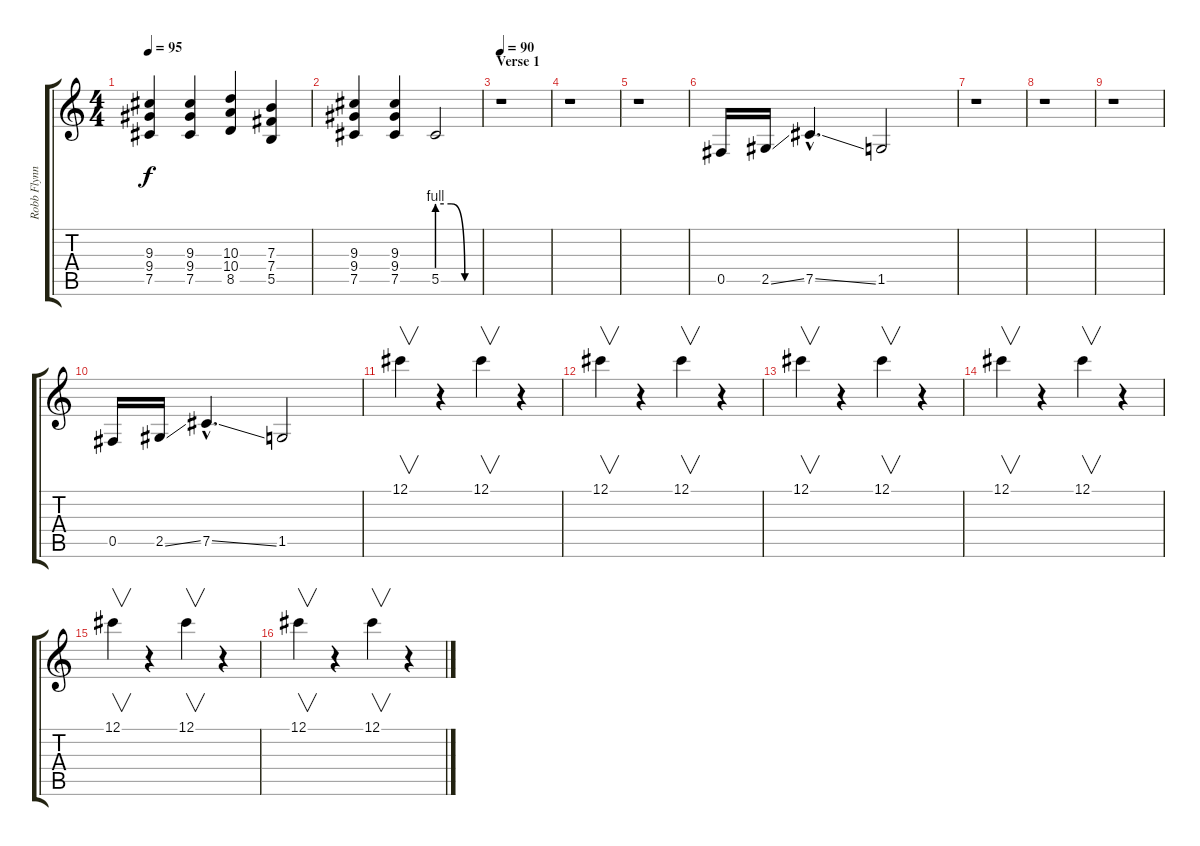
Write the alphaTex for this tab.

\track ("Robb Flynn - Guitar" "Robb Flynn") {instrument distortionguitar}
\staff {score tabs}
\tuning (Db4 Ab3 E3 B2 Gb2 B1) {hide}
\ts (4 4)
\tempo 95
\clef g2
\ks c
(9.3 9.4 7.5).4{dy f volume 12 balance 10 instrument overdrivenguitar} (9.3 9.4 7.5).4 (10.3 10.4 8.5).4 (7.3 7.4 5.5).4 |
(9.3 9.4 7.5).4 (9.3 9.4 7.5).4 5.5{be (custom 0 4 20 4 40 0 60 0)}.2 |
\section ("" "Verse 1")
\tempo 90
r.1{volume 12 balance 10 instrument electricguitarjazz} |
r.1 |
r.1 |
0.5.16{volume 12 balance 10 instrument electricguitarjazz} 2.5{ss}.16 7.5{ss hac}.4{d} 1.5.2 |
r.1 |
r.1 |
r.1 |
0.5.16{volume 12 balance 10 instrument electricguitarjazz} 2.5{ss}.16 7.5{ss hac}.4{d} 1.5.2 |
12.1.4{v volume 12 balance 12 instrument distortionguitar} r.4 12.1.4{v volume 12 balance 4 instrument distortionguitar} r.4 |
12.1.4{v volume 12 balance 12 instrument distortionguitar} r.4 12.1.4{v volume 12 balance 4 instrument distortionguitar} r.4 |
12.1.4{v volume 12 balance 12 instrument distortionguitar} r.4 12.1.4{v volume 12 balance 4 instrument distortionguitar} r.4 |
12.1.4{v volume 12 balance 12 instrument distortionguitar} r.4 12.1.4{v volume 12 balance 4 instrument distortionguitar} r.4 |
12.1.4{v volume 12 balance 12 instrument distortionguitar} r.4 12.1.4{v volume 12 balance 4 instrument distortionguitar} r.4 |
12.1.4{v volume 12 balance 12 instrument distortionguitar} r.4 12.1.4{v volume 12 balance 4 instrument distortionguitar} r.4
